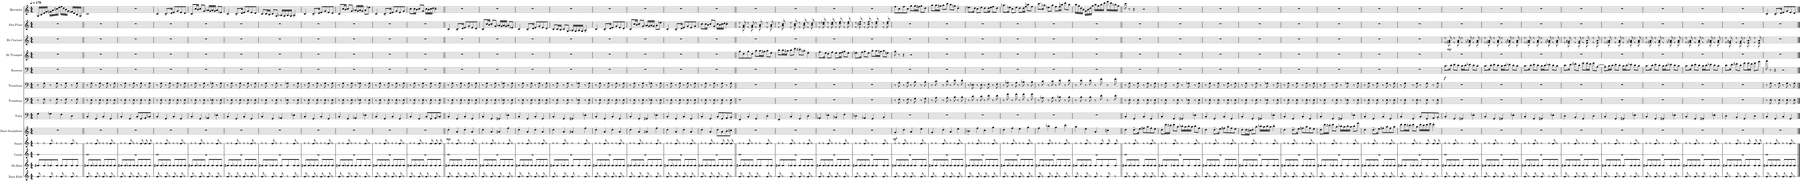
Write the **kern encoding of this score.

**kern	**kern	**kern	**kern	**kern	**dynam	**kern	**kern	**kern	**kern	**dynam	**kern	**kern	**dynam	**kern	**kern
*part13	*part12	*part11	*part10	*part9	*part9	*part8	*part7	*part6	*part5	*part5	*part4	*part3	*part3	*part2	*part1
*staff13	*staff12	*staff11	*staff10	*staff9	*staff9	*staff8	*staff7	*staff6	*staff5	*staff5	*staff4	*staff3	*staff3	*staff2	*staff1
*I"Bass Kick	*I"Hi-Hats	*I"Crash	*I"Snare	*I"Bass Saxophone	*	*I"Tuba	*I"Trombone	*I"Trombone	*I"Bassoon	*	*I"Bb Trumpet	*I"Bb Clarinet	*	*I"Pan Flute	*I"Marimba
*I'Bs Kick	*I'HH	*I'Crash	*I'Sn	*I'B. Sax.	*	*I'Tba.	*I'Tbn.	*I'Tbn.	*I'Bsn.	*	*I'Bb Tpt.	*I'Bb Cl.	*	*I'Pn. Fl.	*I'Mrm.
*stria1	*stria1	*stria1	*stria1	*	*	*	*	*	*	*	*	*	*	*	*
*clefG2	*clefG2	*clefG2	*clefG2	*clefG2	*	*clefF4	*clefF4	*clefF4	*clefF4	*	*clefG2	*clefG2	*	*clefG2	*clefG2
*Trd-7c-12	*Trd-7c-12	*Trd-7c-12	*Trd-7c-12	*Trd15c26	*	*	*	*	*	*	*Trd1c2	*Trd1c2	*	*	*
*k[]	*k[]	*k[]	*k[]	*k[]	*	*k[]	*k[]	*k[]	*k[]	*	*k[]	*k[]	*	*k[]	*k[]
*M4/4	*M4/4	*M4/4	*M4/4	*M4/4	*	*M4/4	*M4/4	*M4/4	*M4/4	*	*M4/4	*M4/4	*	*M4/4	*M4/4
*MM170	*MM170	*MM170	*MM170	*MM170	*	*MM170	*MM170	*MM170	*MM170	*	*MM170	*MM170	*	*MM170	*MM170
=1	=1	=1	=1	=1	=1	=1	=1	=1	=1	=1	=1	=1	=1	=1	=1
8CCC/	8GGG#X/L	1C	8r	1r	.	4G\	8r	8r	1r	.	1r	1r	.	1r	16G/LL
.	.	.	.	.	.	.	.	.	.	.	.	.	.	.	16B/
8r	8GGG#/	.	8r	.	.	.	8F'\	8G'\	.	.	.	.	.	.	16d/
.	.	.	.	.	.	.	.	.	.	.	.	.	.	.	16f/JJ
8CCC/	8BBB-X/	.	8CCC/	.	.	4G-X\	8r	8r	.	.	.	.	.	.	16f#X\LL
.	.	.	.	.	.	.	.	.	.	.	.	.	.	.	16a\
8r	8GGG#/J	.	8r	.	.	.	8F'\	8G'\	.	.	.	.	.	.	16cc#X\
.	.	.	.	.	.	.	.	.	.	.	.	.	.	.	16ee\JJ
8CCC/	8GGG#/L	.	8r	.	.	4F\	8r	8r	.	.	.	.	.	.	16ff\LL
.	.	.	.	.	.	.	.	.	.	.	.	.	.	.	16dd\
8r	8GGG#/	.	8r	.	.	.	8F'\	8G'\	.	.	.	.	.	.	16b\
.	.	.	.	.	.	.	.	.	.	.	.	.	.	.	16g\JJ
8CCC/	8BBB-/	.	8CCC/	.	.	4D\	8r	8r	.	.	.	.	.	.	16fn/LL
.	.	.	.	.	.	.	.	.	.	.	.	.	.	.	16d/
8r	8GGG#/J	.	8r	.	.	.	8F'\	8G'\	.	.	.	.	.	.	16B/
.	.	.	.	.	.	.	.	.	.	.	.	.	.	.	16G/JJ
=2||	=2||	=2||	=2||	=2||	=2||	=2||	=2||	=2||	=2||	=2||	=2||	=2||	=2||	=2||	=2||
8CCC/	8GGG#X/L	1C	8r	1r	.	4C'/	8r	8r	1r	.	1r	1r	.	1r	1c
8r	8GGG#/	.	8r	.	.	.	8E'\	8G'\	.	.	.	.	.	.	.
8CCC/	8BBB-X/	.	8CCC/	.	.	4GG'/	8r	8r	.	.	.	.	.	.	.
8r	8GGG#/J	.	8r	.	.	.	8E'\	8G'\	.	.	.	.	.	.	.
8CCC/	8GGG#/L	.	8r	.	.	4C'/	8r	8r	.	.	.	.	.	.	.
8r	8GGG#/	.	8r	.	.	.	8E'\	8G'\	.	.	.	.	.	.	.
8CCC/	8BBB-/	.	8CCC/	.	.	4GG'/	8r	8r	.	.	.	.	.	.	.
8r	8GGG#/J	.	8r	.	.	.	8E'\	8G'\	.	.	.	.	.	.	.
=3	=3	=3	=3	=3	=3	=3	=3	=3	=3	=3	=3	=3	=3	=3	=3
8CCC/	8GGG#X/L	1r	8r	1r	.	4C'/	8r	8r	1r	.	1r	1r	.	1r	1r
8r	8GGG#/	.	8r	.	.	.	8E'\	8G'\	.	.	.	.	.	.	.
8CCC/	8BBB-X/	.	8CCC/	.	.	4GG'/	8r	8r	.	.	.	.	.	.	.
8r	8GGG#/J	.	8r	.	.	.	8E'\	8G'\	.	.	.	.	.	.	.
8CCC/	8GGG#/L	.	8r	.	.	8C'/L	8r	8r	.	.	.	.	.	.	.
8r	8GGG#/	.	8CCC/	.	.	8GG'/	8E'\	8G'\	.	.	.	.	.	.	.
8CCC/	8BBB-/	.	8CCC/L	.	.	8AA'/	8r	8r	.	.	.	.	.	.	.
8r	8GGG#/J	.	8CCC/J	.	.	8C-X'/J	8E'\	8G'\	.	.	.	.	.	.	.
=4	=4	=4	=4	=4	=4	=4	=4	=4	=4	=4	=4	=4	=4	=4	=4
8CCC/	8GGG#X/L	1C	8r	1r	.	4C'/	8r	8r	1r	.	1r	1r	.	1r	4c/
8r	8GGG#/	.	8r	.	.	.	8E'\	8G'\	.	.	.	.	.	.	.
8CCC/	8BBB-X/	.	8CCC/	.	.	4GG'/	8r	8r	.	.	.	.	.	.	8.c~/L
8r	8GGG#/J	.	8r	.	.	.	8E'\	8G'\	.	.	.	.	.	.	.
.	.	.	.	.	.	.	.	.	.	.	.	.	.	.	16d/Jk
8CCC/	8GGG#/L	.	8r	.	.	4C'/	8r	8r	.	.	.	.	.	.	8e/L
8r	8GGG#/	.	8r	.	.	.	8E'\	8G'\	.	.	.	.	.	.	8g/
8CCC/	8BBB-/	.	8CCC/	.	.	4GG'/	8r	8r	.	.	.	.	.	.	8e/
8r	8GGG#/J	.	8r	.	.	.	8E'\	8G'\	.	.	.	.	.	.	8d/J
=5	=5	=5	=5	=5	=5	=5	=5	=5	=5	=5	=5	=5	=5	=5	=5
8CCC/	8GGG#X/L	1r	8r	1r	.	4C'/	8r	8r	1r	.	1r	1r	.	1r	8c/L
8r	8GGG#/	.	8r	.	.	.	8E'\	8G'\	.	.	.	.	.	.	16cc/L
.	.	.	.	.	.	.	.	.	.	.	.	.	.	.	16b/JJ
8CCC/	8BBB-X/	.	8CCC/	.	.	4GG'/	8r	8r	.	.	.	.	.	.	8cc/L
8r	8GGG#/J	.	8r	.	.	.	8E'\	8G'\	.	.	.	.	.	.	8g/J
8CCC/	8GGG#/L	.	8r	.	.	4AA-X'/	8r	8r	.	.	.	.	.	.	16a-X/LL
.	.	.	.	.	.	.	.	.	.	.	.	.	.	.	16g/
8r	8GGG#/	.	8r	.	.	.	8E-X'\	8G-X'\	.	.	.	.	.	.	16a-/
.	.	.	.	.	.	.	.	.	.	.	.	.	.	.	16g/JJ
8CCC/	8BBB-/	.	8CCC/	.	.	4E-X'\	8r	8r	.	.	.	.	.	.	8a-/L
8r	8GGG#/J	.	8r	.	.	.	8E-'\	8G-'\	.	.	.	.	.	.	8e-X/J
=6	=6	=6	=6	=6	=6	=6	=6	=6	=6	=6	=6	=6	=6	=6	=6
8CCC/	8GGG#X/L	1r	8r	1r	.	4C'/	8r	8r	1r	.	1r	1r	.	1r	4c/
8r	8GGG#/	.	8r	.	.	.	8E'\	8G'\	.	.	.	.	.	.	.
8CCC/	8BBB-X/	.	8CCC/	.	.	4GG'/	8r	8r	.	.	.	.	.	.	8.c~/L
8r	8GGG#/J	.	8r	.	.	.	8E'\	8G'\	.	.	.	.	.	.	.
.	.	.	.	.	.	.	.	.	.	.	.	.	.	.	16d/Jk
8CCC/	8GGG#/L	.	8r	.	.	4C'/	8r	8r	.	.	.	.	.	.	8e/L
8r	8GGG#/	.	8r	.	.	.	8E'\	8G'\	.	.	.	.	.	.	8g/
8CCC/	8BBB-/	.	8CCC/	.	.	4GG'/	8r	8r	.	.	.	.	.	.	8e/
8r	8GGG#/J	.	8r	.	.	.	8E'\	8G'\	.	.	.	.	.	.	8d/J
=7	=7	=7	=7	=7	=7	=7	=7	=7	=7	=7	=7	=7	=7	=7	=7
8CCC/	8GGG#X/L	1r	8r	1r	.	4C'/	8r	8r	1r	.	1r	1r	.	1r	8c/L
8r	8GGG#/	.	8r	.	.	.	8E'\	8G'\	.	.	.	.	.	.	16c/L
.	.	.	.	.	.	.	.	.	.	.	.	.	.	.	16B/JJ
8CCC/	8BBB-X/	.	8CCC/	.	.	4GG'/	8r	8r	.	.	.	.	.	.	8c/L
8r	8GGG#/J	.	8r	.	.	.	8E'\	8G'\	.	.	.	.	.	.	8G/J
8CCC/	8GGG#/L	.	8r	.	.	4AA-X'/	8r	8r	.	.	.	.	.	.	16A-X/LL
.	.	.	.	.	.	.	.	.	.	.	.	.	.	.	16G/
8r	8GGG#/	.	8r	.	.	.	8E-X'\	8G-X'\	.	.	.	.	.	.	16A-/
.	.	.	.	.	.	.	.	.	.	.	.	.	.	.	16G/JJ
8CCC/	8BBB-/	.	8CCC/	.	.	4E-X'\	8r	8r	.	.	.	.	.	.	4A-~/
8r	8GGG#/J	.	8r	.	.	.	8E-'\	8G-'\	.	.	.	.	.	.	.
=8	=8	=8	=8	=8	=8	=8	=8	=8	=8	=8	=8	=8	=8	=8	=8
8CCC/	8GGG#X/L	1r	8r	1r	.	4C'/	8r	8r	1r	.	1r	1r	.	1r	4c/
8r	8GGG#/	.	8r	.	.	.	8E'\	8G'\	.	.	.	.	.	.	.
8CCC/	8BBB-X/	.	8CCC/	.	.	4GG'/	8r	8r	.	.	.	.	.	.	8.c~/L
8r	8GGG#/J	.	8r	.	.	.	8E'\	8G'\	.	.	.	.	.	.	.
.	.	.	.	.	.	.	.	.	.	.	.	.	.	.	16d/Jk
8CCC/	8GGG#/L	.	8r	.	.	4C'/	8r	8r	.	.	.	.	.	.	8e/L
8r	8GGG#/	.	8r	.	.	.	8E'\	8G'\	.	.	.	.	.	.	8g/
8CCC/	8BBB-/	.	8CCC/	.	.	4GG'/	8r	8r	.	.	.	.	.	.	8e/
8r	8GGG#/J	.	8r	.	.	.	8E'\	8G'\	.	.	.	.	.	.	8d/J
=9	=9	=9	=9	=9	=9	=9	=9	=9	=9	=9	=9	=9	=9	=9	=9
8CCC/	8GGG#X/L	1r	8r	1r	.	4C'/	8r	8r	1r	.	1r	1r	.	1r	8c/L
8r	8GGG#/	.	8r	.	.	.	8E'\	8G'\	.	.	.	.	.	.	16cc/L
.	.	.	.	.	.	.	.	.	.	.	.	.	.	.	16b/JJ
8CCC/	8BBB-X/	.	8CCC/	.	.	4GG'/	8r	8r	.	.	.	.	.	.	8cc/L
8r	8GGG#/J	.	8r	.	.	.	8E'\	8G'\	.	.	.	.	.	.	8g/J
8CCC/	8GGG#/L	.	8r	.	.	4AA-X'/	8r	8r	.	.	.	.	.	.	16a-X/LL
.	.	.	.	.	.	.	.	.	.	.	.	.	.	.	16g/
8r	8GGG#/	.	8r	.	.	.	8E-X'\	8G-X'\	.	.	.	.	.	.	16a-/
.	.	.	.	.	.	.	.	.	.	.	.	.	.	.	16g/JJ
8CCC/	8BBB-/	.	8CCC/	.	.	4E-X'\	8r	8r	.	.	.	.	.	.	8a-\L
8r	8GGG#/J	.	8r	.	.	.	8E-'\	8G-'\	.	.	.	.	.	.	8ee-X\J
=10	=10	=10	=10	=10	=10	=10	=10	=10	=10	=10	=10	=10	=10	=10	=10
8CCC/	8GGG#X/L	1r	8r	1r	.	4C'/	8r	8r	1r	.	1r	1r	.	1r	4c/
8r	8GGG#/	.	8r	.	.	.	8E'\	8G'\	.	.	.	.	.	.	.
8CCC/	8BBB-X/	.	8CCC/	.	.	4GG'/	8r	8r	.	.	.	.	.	.	8.c~/L
8r	8GGG#/J	.	8r	.	.	.	8E'\	8G'\	.	.	.	.	.	.	.
.	.	.	.	.	.	.	.	.	.	.	.	.	.	.	16d/Jk
8CCC/	8GGG#/L	.	8r	.	.	4C'/	8r	8r	.	.	.	.	.	.	8e/L
8r	8GGG#/	.	8r	.	.	.	8E'\	8G'\	.	.	.	.	.	.	8g/
8CCC/	8BBB-/	.	8CCC/	.	.	4GG'/	8r	8r	.	.	.	.	.	.	8e/
8r	8GGG#/J	.	8r	.	.	.	8E'\	8G'\	.	.	.	.	.	.	8g/J
=11	=11	=11	=11	=11	=11	=11	=11	=11	=11	=11	=11	=11	=11	=11	=11
8CCC/	8GGG#X/L	1r	8r	1r	.	4C'/	8r	8r	1r	.	1r	1r	.	1r	8cc\L
8r	8GGG#/	.	8r	.	.	.	8E'\	8G'\	.	.	.	.	.	.	16cc\L
.	.	.	.	.	.	.	.	.	.	.	.	.	.	.	16b\JJ
8CCC/	8BBB-X/	.	8CCC/	.	.	4GG'/	8r	8r	.	.	.	.	.	.	8cc/L
8r	8GGG#/J	.	8r	.	.	.	8E'\	8G'\	.	.	.	.	.	.	8g/J
8CCC/	8GGG#/L	.	8r	.	.	8C'/L	8r	8r	.	.	.	.	.	.	16cc\LL
.	.	.	.	.	.	.	.	.	.	.	.	.	.	.	16b\
8r	8GGG#/	.	8CCC/	.	.	8GG'/	8E'\	8G'\	.	.	.	.	.	.	16cc\
.	.	.	.	.	.	.	.	.	.	.	.	.	.	.	16dd\JJ
8CCC/	8BBB-/	.	8CCC/L	.	.	8AA'/	8r	8r	.	.	.	.	.	.	4cc~\
8r	8GGG#/J	.	8CCC/J	.	.	8C-X'/J	8E'\	8G'\	.	.	.	.	.	.	.
=12||	=12||	=12||	=12||	=12||	=12||	=12||	=12||	=12||	=12||	=12||	=12||	=12||	=12||	=12||	=12||
!	!	!	!	!	!LO:DY:b	!	!	!	!	!	!	!	!	!	!
8CCC/	8GGG#X/L	1C	8r	4dd'\	mp	4C'/	8r	8r	1r	.	1r	1r	.	4c'/	1r
8r	8GGG#/	.	8r	.	.	.	8E'\	8G'\	.	.	.	.	.	.	.
8CCC/	8BBB-X/	.	8CCC/	4a'/	.	4GG'/	8r	8r	.	.	.	.	.	8.c~/L	.
8r	8GGG#/J	.	8r	.	.	.	8E'\	8G'\	.	.	.	.	.	.	.
.	.	.	.	.	.	.	.	.	.	.	.	.	.	16d/Jk	.
8CCC/	8GGG#/L	.	8r	4dd'\	.	4C'/	8r	8r	.	.	.	.	.	8e'/L	.
8r	8GGG#/	.	8r	.	.	.	8E'\	8G'\	.	.	.	.	.	8g'/	.
8CCC/	8BBB-/	.	8CCC/	4a'/	.	4GG'/	8r	8r	.	.	.	.	.	8e'/	.
8r	8GGG#/J	.	8r	.	.	.	8E'\	8G'\	.	.	.	.	.	8d'/J	.
=13	=13	=13	=13	=13	=13	=13	=13	=13	=13	=13	=13	=13	=13	=13	=13
8CCC/	8GGG#X/L	1r	8r	4dd'\	.	4C'/	8r	8r	1r	.	1r	1r	.	8c'/L	1r
8r	8GGG#/	.	8r	.	.	.	8E'\	8G'\	.	.	.	.	.	16cc/L	.
.	.	.	.	.	.	.	.	.	.	.	.	.	.	16b/JJ	.
8CCC/	8BBB-X/	.	8CCC/	4a'/	.	4GG'/	8r	8r	.	.	.	.	.	8cc'/L	.
8r	8GGG#/J	.	8r	.	.	.	8E'\	8G'\	.	.	.	.	.	8g'/J	.
8CCC/	8GGG#/L	.	8r	4a#X'/	.	4GG#X'/	8r	8r	.	.	.	.	.	16a-X/LL	.
.	.	.	.	.	.	.	.	.	.	.	.	.	.	16g/	.
8r	8GGG#/	.	8r	.	.	.	8E-X'\	8G-X'\	.	.	.	.	.	16a-/	.
.	.	.	.	.	.	.	.	.	.	.	.	.	.	16g/JJ	.
8CCC/	8BBB-/	.	8CCC/	4ff'\	.	4E-X'\	8r	8r	.	.	.	.	.	8a-'/L	.
8r	8GGG#/J	.	8r	.	.	.	8E-'\	8G-'\	.	.	.	.	.	8e-X'/J	.
=14	=14	=14	=14	=14	=14	=14	=14	=14	=14	=14	=14	=14	=14	=14	=14
8CCC/	8GGG#X/L	1r	8r	4dd'\	.	4C'/	8r	8r	1r	.	1r	1r	.	4c'/	1r
8r	8GGG#/	.	8r	.	.	.	8E'\	8G'\	.	.	.	.	.	.	.
8CCC/	8BBB-X/	.	8CCC/	4a'/	.	4GG'/	8r	8r	.	.	.	.	.	8.c~/L	.
8r	8GGG#/J	.	8r	.	.	.	8E'\	8G'\	.	.	.	.	.	.	.
.	.	.	.	.	.	.	.	.	.	.	.	.	.	16d/Jk	.
8CCC/	8GGG#/L	.	8r	4dd'\	.	4C'/	8r	8r	.	.	.	.	.	8e'/L	.
8r	8GGG#/	.	8r	.	.	.	8E'\	8G'\	.	.	.	.	.	8g'/	.
8CCC/	8BBB-/	.	8CCC/	4a'/	.	4GG'/	8r	8r	.	.	.	.	.	8e'/	.
8r	8GGG#/J	.	8r	.	.	.	8E'\	8G'\	.	.	.	.	.	8d'/J	.
=15	=15	=15	=15	=15	=15	=15	=15	=15	=15	=15	=15	=15	=15	=15	=15
8CCC/	8GGG#X/L	1r	8r	4dd'\	.	4C'/	8r	8r	1r	.	1r	1r	.	8c'/L	1r
8r	8GGG#/	.	8r	.	.	.	8E'\	8G'\	.	.	.	.	.	16c/L	.
.	.	.	.	.	.	.	.	.	.	.	.	.	.	16B/JJ	.
8CCC/	8BBB-X/	.	8CCC/	4a'/	.	4GG'/	8r	8r	.	.	.	.	.	8c'/L	.
8r	8GGG#/J	.	8r	.	.	.	8E'\	8G'\	.	.	.	.	.	8G'/J	.
8CCC/	8GGG#/L	.	8r	4a#X'/	.	4GG#X'/	8r	8r	.	.	.	.	.	16A-X/LL	.
.	.	.	.	.	.	.	.	.	.	.	.	.	.	16G/	.
8r	8GGG#/	.	8r	.	.	.	8E-X'\	8G-X'\	.	.	.	.	.	16A-/	.
.	.	.	.	.	.	.	.	.	.	.	.	.	.	16G/JJ	.
8CCC/	8BBB-/	.	8CCC/	4ff'\	.	4E-X'\	8r	8r	.	.	.	.	.	4A-~/	.
8r	8GGG#/J	.	8r	.	.	.	8E-'\	8G-'\	.	.	.	.	.	.	.
=16	=16	=16	=16	=16	=16	=16	=16	=16	=16	=16	=16	=16	=16	=16	=16
8CCC/	8GGG#X/L	1r	8r	4dd'\	.	4C'/	8r	8r	1r	.	1r	1r	.	4c'/	1r
8r	8GGG#/	.	8r	.	.	.	8E'\	8G'\	.	.	.	.	.	.	.
8CCC/	8BBB-X/	.	8CCC/	4a'/	.	4GG'/	8r	8r	.	.	.	.	.	8.c~/L	.
8r	8GGG#/J	.	8r	.	.	.	8E'\	8G'\	.	.	.	.	.	.	.
.	.	.	.	.	.	.	.	.	.	.	.	.	.	16d/Jk	.
8CCC/	8GGG#/L	.	8r	4dd'\	.	4C'/	8r	8r	.	.	.	.	.	8e'/L	.
8r	8GGG#/	.	8r	.	.	.	8E'\	8G'\	.	.	.	.	.	8g'/	.
8CCC/	8BBB-/	.	8CCC/	4a'/	.	4GG'/	8r	8r	.	.	.	.	.	8e'/	.
8r	8GGG#/J	.	8r	.	.	.	8E'\	8G'\	.	.	.	.	.	8d'/J	.
=17	=17	=17	=17	=17	=17	=17	=17	=17	=17	=17	=17	=17	=17	=17	=17
8CCC/	8GGG#X/L	1r	8r	4dd'\	.	4C'/	8r	8r	1r	.	1r	1r	.	8c'/L	1r
8r	8GGG#/	.	8r	.	.	.	8E'\	8G'\	.	.	.	.	.	16cc/L	.
.	.	.	.	.	.	.	.	.	.	.	.	.	.	16b/JJ	.
8CCC/	8BBB-X/	.	8CCC/	4a'/	.	4GG'/	8r	8r	.	.	.	.	.	8cc'/L	.
8r	8GGG#/J	.	8r	.	.	.	8E'\	8G'\	.	.	.	.	.	8g'/J	.
8CCC/	8GGG#/L	.	8r	4a#X'/	.	4GG#X'/	8r	8r	.	.	.	.	.	16a-X/LL	.
.	.	.	.	.	.	.	.	.	.	.	.	.	.	16g/	.
8r	8GGG#/	.	8r	.	.	.	8E-X'\	8G-X'\	.	.	.	.	.	16a-/	.
.	.	.	.	.	.	.	.	.	.	.	.	.	.	16g/JJ	.
8CCC/	8BBB-/	.	8CCC/	4ff'\	.	4E-X'\	8r	8r	.	.	.	.	.	8a-'\L	.
8r	8GGG#/J	.	8r	.	.	.	8E-'\	8G-'\	.	.	.	.	.	8ee-X'\J	.
=18	=18	=18	=18	=18	=18	=18	=18	=18	=18	=18	=18	=18	=18	=18	=18
8CCC/	8GGG#X/L	1r	8r	4dd'\	.	4C'/	8r	8r	1r	.	1r	1r	.	4c'/	1r
8r	8GGG#/	.	8r	.	.	.	8E'\	8G'\	.	.	.	.	.	.	.
8CCC/	8BBB-X/	.	8CCC/	4a'/	.	4GG'/	8r	8r	.	.	.	.	.	8.c~/L	.
8r	8GGG#/J	.	8r	.	.	.	8E'\	8G'\	.	.	.	.	.	.	.
.	.	.	.	.	.	.	.	.	.	.	.	.	.	16d/Jk	.
8CCC/	8GGG#/L	.	8r	4dd'\	.	4C'/	8r	8r	.	.	.	.	.	8e'/L	.
8r	8GGG#/	.	8r	.	.	.	8E'\	8G'\	.	.	.	.	.	8g'/	.
8CCC/	8BBB-/	.	8CCC/	4a'/	.	4GG'/	8r	8r	.	.	.	.	.	8e'/	.
8r	8GGG#/J	.	8r	.	.	.	8E'\	8G'\	.	.	.	.	.	8g'/J	.
=19	=19	=19	=19	=19	=19	=19	=19	=19	=19	=19	=19	=19	=19	=19	=19
8CCC/	8GGG#X/L	1r	8r	4dd'\	.	4C'/	8r	8r	1r	.	1r	1r	.	8cc'\L	1r
8r	8GGG#/	.	8r	.	.	.	8E'\	8G'\	.	.	.	.	.	16cc\L	.
.	.	.	.	.	.	.	.	.	.	.	.	.	.	16b\JJ	.
8CCC/	8BBB-X/	.	8CCC/	4a'/	.	4GG'/	8r	8r	.	.	.	.	.	8cc'/L	.
8r	8GGG#/J	.	8r	.	.	.	8E'\	8G'\	.	.	.	.	.	8g'/J	.
8CCC/	8GGG#/L	.	8r	8dd'\L	.	8C'/L	8r	8r	.	.	.	.	.	16cc\LL	.
.	.	.	.	.	.	.	.	.	.	.	.	.	.	16b\	.
8r	8GGG#/	.	8CCC/	8a'\	.	8GG'/	8E'\	8G'\	.	.	.	.	.	16cc\	.
.	.	.	.	.	.	.	.	.	.	.	.	.	.	16dd\JJ	.
8CCC/	8BBB-/	.	8CCC/L	8b'\	.	8AA'/	8r	8r	.	.	.	.	.	4cc~\	.
8r	8GGG#/J	.	8CCC/J	8cc#X'\J	.	8BB'/J	8E'\	8G'\	.	.	.	.	.	.	.
=20||	=20||	=20||	=20||	=20||	=20||	=20||	=20||	=20||	=20||	=20||	=20||	=20||	=20||	=20||	=20||
*	*	*	*	*	*	*	*	*	*	*	*	*	*	*^	*
8CCC/	8GGG#X/L	1C	8r	1r	.	4FF'/	1r	1r	1r	.	8gg'\L	1r	.	8r	8r	1r
8r	8GGG#/	.	8r	.	.	.	.	.	.	.	8dd'\	.	.	8a'/	8f'\	.
8CCC/	8BBB-X/	.	8CCC/	.	.	4C'/	.	.	.	.	8gg'\	.	.	8r	8r	.
8r	8GGG#/J	.	8r	.	.	.	.	.	.	.	8dd'\J	.	.	8a'/	8f'\	.
8CCC/	8GGG#/L	.	8r	.	.	4GG'/	.	.	.	.	8aa'\L	.	.	8r	8r	.
8r	8GGG#/	.	8r	.	.	.	.	.	.	.	16aa\L	.	.	8b'/	8g'\	.
.	.	.	.	.	.	.	.	.	.	.	16gg#X\JJ	.	.	.	.	.
8CCC/	8BBB-/	.	8CCC/	.	.	4D'\	.	.	.	.	8aa'\L	.	.	8r	8r	.
8r	8GGG#/J	.	8r	.	.	.	.	.	.	.	8ee'\J	.	.	8b'/	8g'\	.
=21	=21	=21	=21	=21	=21	=21	=21	=21	=21	=21	=21	=21	=21	=21	=21	=21
8CCC/	8GGG#X/L	1r	8r	1r	.	4FF'/	1r	1r	1r	.	8bb'\L	1r	.	8r	8r	1r
8r	8GGG#/	.	8r	.	.	.	.	.	.	.	16bb\L	.	.	8cc'/	8a'\	.
.	.	.	.	.	.	.	.	.	.	.	16aa#X\JJ	.	.	.	.	.
8CCC/	8BBB-X/	.	8CCC/	.	.	4C'/	.	.	.	.	8bb'\L	.	.	8r	8r	.
8r	8GGG#/J	.	8r	.	.	.	.	.	.	.	8ddd'\J	.	.	8cc'/	8a'\	.
8CCC/	8GGG#/L	.	8r	.	.	4GG'/	.	.	.	.	8ccc#X~\L	.	.	8r	8r	.
8r	8GGG#/	.	8r	.	.	.	.	.	.	.	8aan'\J	.	.	8dd'/	8b'\	.
8CCC/	8BBB-/	.	8CCC/	.	.	4D'\	.	.	.	.	4ee~\	.	.	8r	8r	.
8r	8GGG#/J	.	8r	.	.	.	.	.	.	.	.	.	.	8dd'/	8b'\	.
=22	=22	=22	=22	=22	=22	=22	=22	=22	=22	=22	=22	=22	=22	=22	=22	=22
8CCC/	8GGG#X/L	1r	8r	1r	.	4AA-X'/	1r	1r	1r	.	8.ff~\L	1r	.	8r	8r	1r
8r	8GGG#/	.	8r	.	.	.	.	.	.	.	.	.	.	8ee-X'/	8cc'\	.
.	.	.	.	.	.	.	.	.	.	.	16ee\Jk	.	.	.	.	.
8CCC/	8BBB-X/	.	8CCC/	.	.	4E-X'\	.	.	.	.	8dd'\L	.	.	8r	8r	.
8r	8GGG#/J	.	8r	.	.	.	.	.	.	.	8ff'\J	.	.	8ee-'/	8cc'\	.
8CCC/	8GGG#/L	.	8r	.	.	4BB-X'/	.	.	.	.	8ee'\L	.	.	8r	8r	.
8r	8GGG#/	.	8r	.	.	.	.	.	.	.	16ee\L	.	.	8ff'/	8dd'\	.
.	.	.	.	.	.	.	.	.	.	.	16ff\JJ	.	.	.	.	.
8CCC/	8BBB-/	.	8CCC/	.	.	4F'\	.	.	.	.	8gg'\L	.	.	8r	8r	.
8r	8GGG#/J	.	8r	.	.	.	.	.	.	.	8ee'\J	.	.	8ff'/	8dd'\	.
=23	=23	=23	=23	=23	=23	=23	=23	=23	=23	=23	=23	=23	=23	=23	=23	=23
8CCC/	8GGG#X/L	1r	8r	1r	.	4D-X'\	1r	1r	1r	.	8.ee-X~\L	1r	.	8r	8r	1r
8r	8GGG#/	.	8r	.	.	.	.	.	.	.	.	.	.	8ff'/	8cc#X'\	.
.	.	.	.	.	.	.	.	.	.	.	16ff\Jk	.	.	.	.	.
8CCC/	8BBB-X/	.	8CCC/	.	.	4AA-X'/	.	.	.	.	8gg'\L	.	.	8r	8r	.
8r	8GGG#/J	.	8r	.	.	.	.	.	.	.	8ee-'\J	.	.	8ff'/	8cc#'\	.
8CCC/	8GGG#/L	.	8r	.	.	4GG'/	.	.	.	.	8aa'\L	.	.	8r	8r	.
8r	8GGG#/	.	8r	.	.	.	.	.	.	.	16aa\L	.	.	8ff'/	8dd'\	.
.	.	.	.	.	.	.	.	.	.	.	16gg#X\JJ	.	.	.	.	.
8CCC/	8BBB-/	.	8CCC/	.	.	4BB'/	.	.	.	.	8aa'\L	.	.	8r	8r	.
8r	8GGG#/J	.	8r	.	.	.	.	.	.	.	8een'\J	.	.	8ff'/	8dd'\	.
=24	=24	=24	=24	=24	=24	=24	=24	=24	=24	=24	=24	=24	=24	=24	=24	=24
!	!	!	!	!	!LO:DY:b	!	!	!	!	!	!	!	!	!	!	!
*	*	*	*	*	*	*	*	*	*	*	*	*	*	*v	*v	*
8CCC/	8GGG#X/L	1r	8r	4g'/	mf	1r	8r	8r	1r	.	8gg'\	1r	.	1r	8ff\L
8r	8GGG#/	.	8r	.	.	.	8F'\	8A'\	.	.	8r	.	.	.	8cc\
8CCC/	8BBB-X/	.	8CCC/	4dd'\	.	.	8r	8r	.	.	4r	.	.	.	8ff\
8r	8GGG#/J	.	8r	.	.	.	8F'\	8A'\	.	.	.	.	.	.	8cc\J
8CCC/	8GGG#/L	.	8r	4a'/	.	.	8r	8r	.	.	2r	.	.	.	8gg\L
8r	8GGG#/	.	8r	.	.	.	8G'\	8B'\	.	.	.	.	.	.	16gg\L
.	.	.	.	.	.	.	.	.	.	.	.	.	.	.	16ff#X'\JJ
8CCC/	8BBB-/	.	8CCC/	4ee'\	.	.	8r	8r	.	.	.	.	.	.	8gg\L
8r	8GGG#/J	.	8r	.	.	.	8G'\	8B'\	.	.	.	.	.	.	8dd\J
=25	=25	=25	=25	=25	=25	=25	=25	=25	=25	=25	=25	=25	=25	=25	=25
8CCC/	8GGG#X/L	1r	8r	4g'/	.	1r	8r	8r	1r	.	1r	1r	.	1r	8aa\L
8r	8GGG#/	.	8r	.	.	.	8A'\	8c'\	.	.	.	.	.	.	16aa\L
.	.	.	.	.	.	.	.	.	.	.	.	.	.	.	16gg#X\JJ
8CCC/	8BBB-X/	.	8CCC/	4dd'\	.	.	8r	8r	.	.	.	.	.	.	8aa\L
8r	8GGG#/J	.	8r	.	.	.	8A'\	8c'\	.	.	.	.	.	.	8ccc\J
8CCC/	8GGG#/L	.	8r	4a'/	.	.	8r	8r	.	.	.	.	.	.	8bb\L
8r	8GGG#/	.	8r	.	.	.	8B'\	8d'\	.	.	.	.	.	.	8ggn\J
8CCC/	8BBB-/	.	8CCC/	4ee'\	.	.	8r	8r	.	.	.	.	.	.	4dd~\
8r	8GGG#/J	.	8r	.	.	.	8B'\	8d'\	.	.	.	.	.	.	.
=26	=26	=26	=26	=26	=26	=26	=26	=26	=26	=26	=26	=26	=26	=26	=26
8CCC/	8GGG#X/L	1r	8r	4b-X'\	.	1r	8r	8r	1r	.	1r	1r	.	1r	8.ee-X\L
8r	8GGG#/	.	8r	.	.	.	8c'\	8E-X'\	.	.	.	.	.	.	.
.	.	.	.	.	.	.	.	.	.	.	.	.	.	.	16dd\Jk
8CCC/	8BBB-X/	.	8CCC/	4ff'\	.	.	8r	8r	.	.	.	.	.	.	8cc\L
8r	8GGG#/J	.	8r	.	.	.	8c'\	8E-'\	.	.	.	.	.	.	8ee-\J
8CCC/	8GGG#/L	.	8r	4cc'\	.	.	8r	8r	.	.	.	.	.	.	8dd\L
8r	8GGG#/	.	8r	.	.	.	8d'\	8F'\	.	.	.	.	.	.	16dd\L
.	.	.	.	.	.	.	.	.	.	.	.	.	.	.	16ee-\JJ
8CCC/	8BBB-/	.	8CCC/	4gg'\	.	.	8r	8r	.	.	.	.	.	.	8ff\L
8r	8GGG#/J	.	8r	.	.	.	8d'\	8F'\	.	.	.	.	.	.	8dd\J
=27	=27	=27	=27	=27	=27	=27	=27	=27	=27	=27	=27	=27	=27	=27	=27
8CCC/	8GGG#X/L	1r	8r	4dd'\	.	1r	8r	8r	1r	.	1r	1r	.	1r	8.aa-X\L
8r	8GGG#/	.	8r	.	.	.	8f'\	8A-X'\	.	.	.	.	.	.	.
.	.	.	.	.	.	.	.	.	.	.	.	.	.	.	16ee-X\Jk
8CCC/	8BBB-X/	.	8CCC/	4ff'\	.	.	8r	8r	.	.	.	.	.	.	8cc\L
8r	8GGG#/J	.	8r	.	.	.	8f'\	8A-'\	.	.	.	.	.	.	8ee-\J
8CCC/	8GGG#/L	.	8r	4ee'\	.	.	8r	8r	.	.	.	.	.	.	8dd\L
8r	8GGG#/	.	8r	.	.	.	8f'\	8B-X'\	.	.	.	.	.	.	16dd\L
.	.	.	.	.	.	.	.	.	.	.	.	.	.	.	16ff\JJ
8CCC/	8BBB-/	.	8CCC/	4gg'\	.	.	8r	8r	.	.	.	.	.	.	8bb-X\L
8r	8GGG#/J	.	8r	.	.	.	8f'\	8B-'\	.	.	.	.	.	.	8ff\J
=28	=28	=28	=28	=28	=28	=28	=28	=28	=28	=28	=28	=28	=28	=28	=28
8CCC/	8GGG#X/L	1r	8r	4ff'\	.	1r	8r	8r	1r	.	1r	1r	.	1r	8.ccc\L
8r	8GGG#/	.	8r	.	.	.	8A-X'\	8c'\	.	.	.	.	.	.	.
.	.	.	.	.	.	.	.	.	.	.	.	.	.	.	16aa-X\Jk
8CCC/	8BBB-X/	.	8CCC/	4bb-X'\	.	.	8r	8r	.	.	.	.	.	.	8ee-X\L
8r	8GGG#/J	.	8r	.	.	.	8A-'\	8c'\	.	.	.	.	.	.	8aa-\J
8CCC/	8GGG#/L	.	8r	4gg'\	.	.	8r	8r	.	.	.	.	.	.	8ff\L
8r	8GGG#/	.	8r	.	.	.	8B-X'\	8d'\	.	.	.	.	.	.	16ff\L
.	.	.	.	.	.	.	.	.	.	.	.	.	.	.	16bb-X\JJ
8CCC/	8BBB-/	.	8CCC/	4ccc'\	.	.	8r	8r	.	.	.	.	.	.	8ddd\L
8r	8GGG#/J	.	8r	.	.	.	8B-'\	8d'\	.	.	.	.	.	.	8bb-\J
=29	=29	=29	=29	=29	=29	=29	=29	=29	=29	=29	=29	=29	=29	=29	=29
8CCC/	8GGG#X/L	1r	8r	4aa'\	.	1r	8r	8r	1r	.	1r	1r	.	1r	16bb\LL
.	.	.	.	.	.	.	.	.	.	.	.	.	.	.	16gg\
8r	8GGG#/	.	8r	.	.	.	8B'\	8d'\	.	.	.	.	.	.	16dd\
.	.	.	.	.	.	.	.	.	.	.	.	.	.	.	16b\JJ
8CCC/	8BBB-X/	.	8CCC/	4ee'\	.	.	8r	8r	.	.	.	.	.	.	16g\LL
.	.	.	.	.	.	.	.	.	.	.	.	.	.	.	16b\
8r	8GGG#/J	.	8r	.	.	.	8B'\	8d'\	.	.	.	.	.	.	16dd\
.	.	.	.	.	.	.	.	.	.	.	.	.	.	.	16gg\JJ
8CCC/	8GGG#/L	.	8r	4a'/	.	.	8r	8r	.	.	.	.	.	.	16bb\LL
.	.	.	.	.	.	.	.	.	.	.	.	.	.	.	16gg\
8r	8GGG#/	.	8CCC/	.	.	.	8d'\	8f'\	.	.	.	.	.	.	16bb\
.	.	.	.	.	.	.	.	.	.	.	.	.	.	.	16ddd\JJ
8CCC/	8BBB-/	.	8CCC/L	4cc#X'\	.	.	8r	8r	.	.	.	.	.	.	16fff\LL
.	.	.	.	.	.	.	.	.	.	.	.	.	.	.	16ddd\
8r	8GGG#/J	.	8CCC/J	.	.	.	8d'\	8f'\	.	.	.	.	.	.	16bbn\
.	.	.	.	.	.	.	.	.	.	.	.	.	.	.	16gg\JJ
=30||	=30||	=30||	=30||	=30||	=30||	=30||	=30||	=30||	=30||	=30||	=30||	=30||	=30||	=30||	=30||
8CCC/	8GGG#X/L	1C	8r	4dd\	.	4C'/	8r	8r	1r	.	1r	1r	.	1r	8ccc\
8r	8GGG#/	.	8r	.	.	.	8E'\	8G'\	.	.	.	.	.	.	8r
8CCC/	8BBB-X/	.	8CCC/	8.dd~\L	.	4GG'/	8r	8r	.	.	.	.	.	.	4r
8r	8GGG#/J	.	8r	.	.	.	8E'\	8G'\	.	.	.	.	.	.	.
.	.	.	.	16ee\Jk	.	.	.	.	.	.	.	.	.	.	.
8CCC/	8GGG#/L	.	8r	8ff#X'\L	.	4C'/	8r	8r	.	.	.	.	.	.	2r
8r	8GGG#/	.	8r	8aa'\	.	.	8E'\	8G'\	.	.	.	.	.	.	.
8CCC/	8BBB-/	.	8CCC/	8ff#'\	.	4GG'/	8r	8r	.	.	.	.	.	.	.
8r	8GGG#/J	.	8r	8ee'\J	.	.	8E'\	8G'\	.	.	.	.	.	.	.
=31	=31	=31	=31	=31	=31	=31	=31	=31	=31	=31	=31	=31	=31	=31	=31
8CCC/	8GGG#X/L	1r	8r	8dd'\L	.	4C'/	8r	8r	1r	.	1r	1r	.	1r	1r
8r	8GGG#/	.	8r	16ddd\L	.	.	8E'\	8G'\	.	.	.	.	.	.	.
.	.	.	.	16ccc#X\JJ	.	.	.	.	.	.	.	.	.	.	.
8CCC/	8BBB-X/	.	8CCC/	8ddd'\L	.	4GG'/	8r	8r	.	.	.	.	.	.	.
8r	8GGG#/J	.	8r	8aa'\J	.	.	8E'\	8G'\	.	.	.	.	.	.	.
8CCC/	8GGG#/L	.	8r	16bb-X\LL	.	4GG#X'/	8r	8r	.	.	.	.	.	.	.
.	.	.	.	16aa\	.	.	.	.	.	.	.	.	.	.	.
8r	8GGG#/	.	8r	16bb-\	.	.	8E-X'\	8G-X'\	.	.	.	.	.	.	.
.	.	.	.	16aa\JJ	.	.	.	.	.	.	.	.	.	.	.
8CCC/	8BBB-/	.	8CCC/	8bb-'\L	.	4E-X'\	8r	8r	.	.	.	.	.	.	.
8r	8GGG#/J	.	8r	8ff'\J	.	.	8E-'\	8G-'\	.	.	.	.	.	.	.
=32	=32	=32	=32	=32	=32	=32	=32	=32	=32	=32	=32	=32	=32	=32	=32
8CCC/	8GGG#X/L	1r	8r	4dd\	.	4C'/	8r	8r	1r	.	1r	1r	.	1r	1r
8r	8GGG#/	.	8r	.	.	.	8E'\	8G'\	.	.	.	.	.	.	.
8CCC/	8BBB-X/	.	8CCC/	8.dd~\L	.	4GG'/	8r	8r	.	.	.	.	.	.	.
8r	8GGG#/J	.	8r	.	.	.	8E'\	8G'\	.	.	.	.	.	.	.
.	.	.	.	16ee\Jk	.	.	.	.	.	.	.	.	.	.	.
8CCC/	8GGG#/L	.	8r	8ff#X'\L	.	4C'/	8r	8r	.	.	.	.	.	.	.
8r	8GGG#/	.	8r	8aa'\	.	.	8E'\	8G'\	.	.	.	.	.	.	.
8CCC/	8BBB-/	.	8CCC/	8ff#'\	.	4GG'/	8r	8r	.	.	.	.	.	.	.
8r	8GGG#/J	.	8r	8ee'\J	.	.	8E'\	8G'\	.	.	.	.	.	.	.
=33	=33	=33	=33	=33	=33	=33	=33	=33	=33	=33	=33	=33	=33	=33	=33
8CCC/	8GGG#X/L	1r	8r	8dd'\L	.	4C'/	8r	8r	1r	.	1r	1r	.	1r	1r
8r	8GGG#/	.	8r	16dd\L	.	.	8E'\	8G'\	.	.	.	.	.	.	.
.	.	.	.	16cc#X\JJ	.	.	.	.	.	.	.	.	.	.	.
8CCC/	8BBB-X/	.	8CCC/	8dd'\L	.	4GG'/	8r	8r	.	.	.	.	.	.	.
8r	8GGG#/J	.	8r	8aa'\J	.	.	8E'\	8G'\	.	.	.	.	.	.	.
8CCC/	8GGG#/L	.	8r	16bb-X\LL	.	4GG#X'/	8r	8r	.	.	.	.	.	.	.
.	.	.	.	16aa\	.	.	.	.	.	.	.	.	.	.	.
8r	8GGG#/	.	8r	16bb-\	.	.	8E-X'\	8G-X'\	.	.	.	.	.	.	.
.	.	.	.	16aa\JJ	.	.	.	.	.	.	.	.	.	.	.
8CCC/	8BBB-/	.	8CCC/	4bb-~\	.	4E-X'\	8r	8r	.	.	.	.	.	.	.
8r	8GGG#/J	.	8r	.	.	.	8E-'\	8G-'\	.	.	.	.	.	.	.
=34	=34	=34	=34	=34	=34	=34	=34	=34	=34	=34	=34	=34	=34	=34	=34
8CCC/	8GGG#X/L	1r	8r	4dd\	.	4C'/	8r	8r	1r	.	1r	1r	.	1r	1r
8r	8GGG#/	.	8r	.	.	.	8E'\	8G'\	.	.	.	.	.	.	.
8CCC/	8BBB-X/	.	8CCC/	8.dd~\L	.	4GG'/	8r	8r	.	.	.	.	.	.	.
8r	8GGG#/J	.	8r	.	.	.	8E'\	8G'\	.	.	.	.	.	.	.
.	.	.	.	16ee\Jk	.	.	.	.	.	.	.	.	.	.	.
8CCC/	8GGG#/L	.	8r	8ff#X'\L	.	4C'/	8r	8r	.	.	.	.	.	.	.
8r	8GGG#/	.	8r	8aa'\	.	.	8E'\	8G'\	.	.	.	.	.	.	.
8CCC/	8BBB-/	.	8CCC/	8ff#'\	.	4GG'/	8r	8r	.	.	.	.	.	.	.
8r	8GGG#/J	.	8r	8ee'\J	.	.	8E'\	8G'\	.	.	.	.	.	.	.
=35	=35	=35	=35	=35	=35	=35	=35	=35	=35	=35	=35	=35	=35	=35	=35
8CCC/	8GGG#X/L	1r	8r	8dd'\L	.	4C'/	8r	8r	1r	.	1r	1r	.	1r	1r
8r	8GGG#/	.	8r	16ddd\L	.	.	8E'\	8G'\	.	.	.	.	.	.	.
.	.	.	.	16ccc#X\JJ	.	.	.	.	.	.	.	.	.	.	.
8CCC/	8BBB-X/	.	8CCC/	8ddd'\L	.	4GG'/	8r	8r	.	.	.	.	.	.	.
8r	8GGG#/J	.	8r	8aa'\J	.	.	8E'\	8G'\	.	.	.	.	.	.	.
8CCC/	8GGG#/L	.	8r	16bb-X\LL	.	4GG#X'/	8r	8r	.	.	.	.	.	.	.
.	.	.	.	16aa\	.	.	.	.	.	.	.	.	.	.	.
8r	8GGG#/	.	8r	16bb-\	.	.	8E-X'\	8G-X'\	.	.	.	.	.	.	.
.	.	.	.	16aa\JJ	.	.	.	.	.	.	.	.	.	.	.
8CCC/	8BBB-/	.	8CCC/	8bb-'\L	.	4E-X'\	8r	8r	.	.	.	.	.	.	.
8r	8GGG#/J	.	8r	8fff'\J	.	.	8E-'\	8G-'\	.	.	.	.	.	.	.
=36	=36	=36	=36	=36	=36	=36	=36	=36	=36	=36	=36	=36	=36	=36	=36
8CCC/	8GGG#X/L	1r	8r	4dd\	.	4C'/	8r	8r	1r	.	1r	1r	.	1r	1r
8r	8GGG#/	.	8r	.	.	.	8E'\	8G'\	.	.	.	.	.	.	.
8CCC/	8BBB-X/	.	8CCC/	8.dd~\L	.	4GG'/	8r	8r	.	.	.	.	.	.	.
8r	8GGG#/J	.	8r	.	.	.	8E'\	8G'\	.	.	.	.	.	.	.
.	.	.	.	16ee\Jk	.	.	.	.	.	.	.	.	.	.	.
8CCC/	8GGG#/L	.	8r	8ff#X'\L	.	4C'/	8r	8r	.	.	.	.	.	.	.
8r	8GGG#/	.	8r	8aa'\	.	.	8E'\	8G'\	.	.	.	.	.	.	.
8CCC/	8BBB-/	.	8CCC/	8ff#'\	.	4GG'/	8r	8r	.	.	.	.	.	.	.
8r	8GGG#/J	.	8r	8aa'\J	.	.	8E'\	8G'\	.	.	.	.	.	.	.
=37	=37	=37	=37	=37	=37	=37	=37	=37	=37	=37	=37	=37	=37	=37	=37
8CCC/	8GGG#X/L	1r	8r	8ddd'\L	.	4C'/	8r	8r	1r	.	1r	1r	.	1r	1r
8r	8GGG#/	.	8r	16ddd\L	.	.	8E'\	8G'\	.	.	.	.	.	.	.
.	.	.	.	16ccc#X\JJ	.	.	.	.	.	.	.	.	.	.	.
8CCC/	8BBB-X/	.	8CCC/	8ddd'\L	.	4GG'/	8r	8r	.	.	.	.	.	.	.
8r	8GGG#/J	.	8r	8aa'\J	.	.	8E'\	8G'\	.	.	.	.	.	.	.
8CCC/	8GGG#/L	.	8r	16ddd\LL	.	8C'/L	8r	8r	.	.	.	.	.	.	.
.	.	.	.	16ccc#\	.	.	.	.	.	.	.	.	.	.	.
8r	8GGG#/	.	8CCC/	16ddd\	.	8GG'/	8E'\	8G'\	.	.	.	.	.	.	.
.	.	.	.	16eee\JJ	.	.	.	.	.	.	.	.	.	.	.
8CCC/	8BBB-/	.	8CCC/L	4ddd~\	.	8AA'/	8r	8r	.	.	.	.	.	.	.
8r	8GGG#/J	.	8CCC/J	.	.	8BB'/J	8E'\	8G'\	.	.	.	.	.	.	.
=38	=38	=38	=38	=38	=38	=38	=38	=38	=38	=38	=38	=38	=38	=38	=38
*	*	*	*	*	*	*	*	*	*	*	*	*^	*	*	*
!	!	!	!	!	!	!	!	!	!	!LO:DY:b	!	!	!	!	!	!
8CCC/	8GGG#X/L	1C	8r	1r	.	4C'/	1r	1r	8.c\L	f	1r	8r	8r	.	1r	1r
!	!	!	!	!	!	!	!	!	!	!	!	!	!	!LO:DY:b	!	!
8r	8GGG#/	.	8r	.	.	.	.	.	.	.	.	8a'/	8f#X'\	mp	.	.
.	.	.	.	.	.	.	.	.	16d\Jk	.	.	.	.	.	.	.
8CCC/	8BBB-X/	.	8CCC/	.	.	4GG'/	.	.	8e'\L	.	.	8r	8r	.	.	.
8r	8GGG#/J	.	8r	.	.	.	.	.	8d'\J	.	.	8a'/	8f#'\	.	.	.
8CCC/	8GGG#/L	.	8r	.	.	4GG#X'/	.	.	16c\LL	.	.	8r	8r	.	.	.
.	.	.	.	.	.	.	.	.	16d\J	.	.	.	.	.	.	.
8r	8GGG#/	.	8r	.	.	.	.	.	8e-X'\J	.	.	8a#X'/	8fn'\	.	.	.
8CCC/	8BBB-/	.	8CCC/	.	.	4E-X'\	.	.	8d'\L	.	.	8r	8r	.	.	.
8r	8GGG#/J	.	8r	.	.	.	.	.	8c'\J	.	.	8a#'/	8f'\	.	.	.
=39	=39	=39	=39	=39	=39	=39	=39	=39	=39	=39	=39	=39	=39	=39	=39	=39
8CCC/	8GGG#X/L	1r	8r	1r	.	4C'/	1r	1r	8.c\L	.	1r	8r	8r	.	1r	1r
8r	8GGG#/	.	8r	.	.	.	.	.	.	.	.	8a'/	8f#X'\	.	.	.
.	.	.	.	.	.	.	.	.	16d\Jk	.	.	.	.	.	.	.
8CCC/	8BBB-X/	.	8CCC/	.	.	4GG'/	.	.	8e'\L	.	.	8r	8r	.	.	.
8r	8GGG#/J	.	8r	.	.	.	.	.	8d'\J	.	.	8a'/	8f#'\	.	.	.
8CCC/	8GGG#/L	.	8r	.	.	4GG#X'/	.	.	16c\LL	.	.	8r	8r	.	.	.
.	.	.	.	.	.	.	.	.	16d\J	.	.	.	.	.	.	.
8r	8GGG#/	.	8r	.	.	.	.	.	8e-X'\J	.	.	8a#X'/	8fn'\	.	.	.
8CCC/	8BBB-/	.	8CCC/	.	.	4E-X'\	.	.	8d'\L	.	.	8r	8r	.	.	.
8r	8GGG#/J	.	8r	.	.	.	.	.	8c'\J	.	.	8a#'/	8f'\	.	.	.
=40	=40	=40	=40	=40	=40	=40	=40	=40	=40	=40	=40	=40	=40	=40	=40	=40
8CCC/	8GGG#X/L	1r	8r	1r	.	4C'/	1r	1r	8.c\L	.	1r	8r	8r	.	1r	1r
8r	8GGG#/	.	8r	.	.	.	.	.	.	.	.	8a'/	8f#X'\	.	.	.
.	.	.	.	.	.	.	.	.	16d\Jk	.	.	.	.	.	.	.
8CCC/	8BBB-X/	.	8CCC/	.	.	4GG'/	.	.	8e'\L	.	.	8r	8r	.	.	.
8r	8GGG#/J	.	8r	.	.	.	.	.	8d'\J	.	.	8a'/	8f#'\	.	.	.
8CCC/	8GGG#/L	.	8r	.	.	4GG#X'/	.	.	16c\LL	.	.	8r	8r	.	.	.
.	.	.	.	.	.	.	.	.	16d\J	.	.	.	.	.	.	.
8r	8GGG#/	.	8r	.	.	.	.	.	8e-X'\J	.	.	8a#X'/	8fn'\	.	.	.
8CCC/	8BBB-/	.	8CCC/	.	.	4E-X'\	.	.	8d'\L	.	.	8r	8r	.	.	.
8r	8GGG#/J	.	8r	.	.	.	.	.	8c'\J	.	.	8a#'/	8f'\	.	.	.
=41	=41	=41	=41	=41	=41	=41	=41	=41	=41	=41	=41	=41	=41	=41	=41	=41
8CCC/	8GGG#X/L	1r	8r	1r	.	4D'\	1r	1r	8.d\L	.	1r	8r	8r	.	1r	1r
8r	8GGG#/	.	8r	.	.	.	.	.	.	.	.	8g#X'/	8e'\	.	.	.
.	.	.	.	.	.	.	.	.	16e\Jk	.	.	.	.	.	.	.
8CCC/	8BBB-X/	.	8CCC/	.	.	4BB'/	.	.	8f#X'\L	.	.	8r	8r	.	.	.
8r	8GGG#/J	.	8r	.	.	.	.	.	8d'\J	.	.	8g#'/	8e'\	.	.	.
8CCC/	8GGG#/L	.	8r	.	.	4GG'/	.	.	8g'\L	.	.	8r	8r	.	.	.
8r	8GGG#/	.	8r	.	.	.	.	.	16g\L	.	.	8a'/	8e'\	.	.	.
.	.	.	.	.	.	.	.	.	16f#\JJ	.	.	.	.	.	.	.
8CCC/	8BBB-/	.	8CCC/	.	.	4D'\	.	.	8g'\L	.	.	8r	8r	.	.	.
8r	8GGG#/J	.	8r	.	.	.	.	.	[8B'\J	.	.	8a'/	8e'\	.	.	.
=42	=42	=42	=42	=42	=42	=42	=42	=42	=42	=42	=42	=42	=42	=42	=42	=42
8CCC/	8GGG#X/L	1r	8r	1r	.	4C'/	1r	1r	8B\L]	.	1r	8r	8r	.	1r	1r
8r	8GGG#/	.	8r	.	.	.	.	.	16c\L	.	.	8a'/	8f#X'\	.	.	.
.	.	.	.	.	.	.	.	.	16d\JJ	.	.	.	.	.	.	.
8CCC/	8BBB-X/	.	8CCC/	.	.	4GG'/	.	.	8e'\L	.	.	8r	8r	.	.	.
8r	8GGG#/J	.	8r	.	.	.	.	.	8d'\J	.	.	8a'/	8f#'\	.	.	.
8CCC/	8GGG#/L	.	8r	.	.	4GG#X'/	.	.	16c\LL	.	.	8r	8r	.	.	.
.	.	.	.	.	.	.	.	.	16d\J	.	.	.	.	.	.	.
8r	8GGG#/	.	8r	.	.	.	.	.	8e-X'\J	.	.	8a#X'/	8fn'\	.	.	.
8CCC/	8BBB-/	.	8CCC/	.	.	4E-X'\	.	.	8d'\L	.	.	8r	8r	.	.	.
8r	8GGG#/J	.	8r	.	.	.	.	.	8c'\J	.	.	8a#'/	8f'\	.	.	.
=43	=43	=43	=43	=43	=43	=43	=43	=43	=43	=43	=43	=43	=43	=43	=43	=43
8CCC/	8GGG#X/L	1r	8r	1r	.	4C'/	1r	1r	8.c\L	.	1r	8r	8r	.	1r	1r
8r	8GGG#/	.	8r	.	.	.	.	.	.	.	.	8a'/	8f#X'\	.	.	.
.	.	.	.	.	.	.	.	.	16d\Jk	.	.	.	.	.	.	.
8CCC/	8BBB-X/	.	8CCC/	.	.	4GG'/	.	.	8e'\L	.	.	8r	8r	.	.	.
8r	8GGG#/J	.	8r	.	.	.	.	.	8d'\J	.	.	8a'/	8f#'\	.	.	.
8CCC/	8GGG#/L	.	8r	.	.	4GG#X'/	.	.	16c\LL	.	.	8r	8r	.	.	.
.	.	.	.	.	.	.	.	.	16d\J	.	.	.	.	.	.	.
8r	8GGG#/	.	8r	.	.	.	.	.	8e-X'\J	.	.	8a#X'/	8fn'\	.	.	.
8CCC/	8BBB-/	.	8CCC/	.	.	4E-X'\	.	.	8d'\L	.	.	8r	8r	.	.	.
8r	8GGG#/J	.	8r	.	.	.	.	.	8c'\J	.	.	8a#'/	8f'\	.	.	.
=44	=44	=44	=44	=44	=44	=44	=44	=44	=44	=44	=44	=44	=44	=44	=44	=44
8CCC/	8GGG#X/L	1r	8r	1r	.	4C'/	1r	1r	8.c\L	.	1r	8r	8r	.	1r	1r
8r	8GGG#/	.	8r	.	.	.	.	.	.	.	.	8a'/	8f#X'\	.	.	.
.	.	.	.	.	.	.	.	.	16d\Jk	.	.	.	.	.	.	.
8CCC/	8BBB-X/	.	8CCC/	.	.	4GG'/	.	.	8e'\L	.	.	8r	8r	.	.	.
8r	8GGG#/J	.	8r	.	.	.	.	.	8d'\J	.	.	8a'/	8f#'\	.	.	.
8CCC/	8GGG#/L	.	8r	.	.	4GG#X'/	.	.	16c\LL	.	.	8r	8r	.	.	.
.	.	.	.	.	.	.	.	.	16d\J	.	.	.	.	.	.	.
8r	8GGG#/	.	8r	.	.	.	.	.	8e-X'\J	.	.	8a#X'/	8fn'\	.	.	.
8CCC/	8BBB-/	.	8CCC/	.	.	4E-X'\	.	.	8d'\L	.	.	8r	8r	.	.	.
8r	8GGG#/J	.	8r	.	.	.	.	.	8c'\J	.	.	8a#'/	8f'\	.	.	.
=45	=45	=45	=45	=45	=45	=45	=45	=45	=45	=45	=45	=45	=45	=45	=45	=45
8CCC/	8GGG#X/L	1r	8r	1r	.	4D'\	1r	1r	8.d\L	.	1r	8r	8r	.	1r	1r
8r	8GGG#/	.	8r	.	.	.	.	.	.	.	.	8g#X'/	8e'\	.	.	.
.	.	.	.	.	.	.	.	.	16e\Jk	.	.	.	.	.	.	.
8CCC/	8BBB-X/	.	8CCC/	.	.	4BB'/	.	.	8f#X'\L	.	.	8r	8r	.	.	.
8r	8GGG#/J	.	8r	.	.	.	.	.	8d'\J	.	.	8g#'/	8e'\	.	.	.
8CCC/	8GGG#/L	.	8r	.	.	4GG'/	.	.	8g'\L	.	.	8r	8r	.	.	.
8r	8GGG#/	.	8CCC/	.	.	.	.	.	16g\L	.	.	8a'/	8e'\	.	.	.
.	.	.	.	.	.	.	.	.	16f#\JJ	.	.	.	.	.	.	.
8CCC/	8BBB-/	.	8CCC/L	.	.	4D'\	.	.	8g'\L	.	.	8r	8r	.	.	.
8r	8GGG#/J	.	8CCC/J	.	.	.	.	.	8b'\J	.	.	8a'/	8e'\	.	.	.
*	*	*	*	*	*	*	*	*	*	*	*	*v	*v	*	*	*
=46	=46	=46	=46	=46	=46	=46	=46	=46	=46	=46	=46	=46	=46	=46	=46
8CCC/	8GGG#X/L	1C	8r	1r	.	4C'/	8r	8r	8cc'\	.	1r	1r	.	1r	4c/
8r	8GGG#/	.	8r	.	.	.	8E'\	8G'\	8r	.	.	.	.	.	.
8CCC/	8BBB-X/	.	8CCC/	.	.	4GG'/	8r	8r	4r	.	.	.	.	.	8.c~/L
8r	8GGG#/J	.	8r	.	.	.	8E'\	8G'\	.	.	.	.	.	.	.
.	.	.	.	.	.	.	.	.	.	.	.	.	.	.	16d/Jk
8CCC/	8GGG#/L	.	8r	.	.	4C'/	8r	8r	2r	.	.	.	.	.	8e/L
8r	8GGG#/	.	8r	.	.	.	8E'\	8G'\	.	.	.	.	.	.	8g/
8CCC/	8BBB-/	.	8CCC/	.	.	4GG'/	8r	8r	.	.	.	.	.	.	8e/
8r	8GGG#/J	.	8r	.	.	.	8E'\	8G'\	.	.	.	.	.	.	8d/J
==	==	==	==	==	==	==	==	==	==	==	==	==	==	==	==
*-	*-	*-	*-	*-	*-	*-	*-	*-	*-	*-	*-	*-	*-	*-	*-
